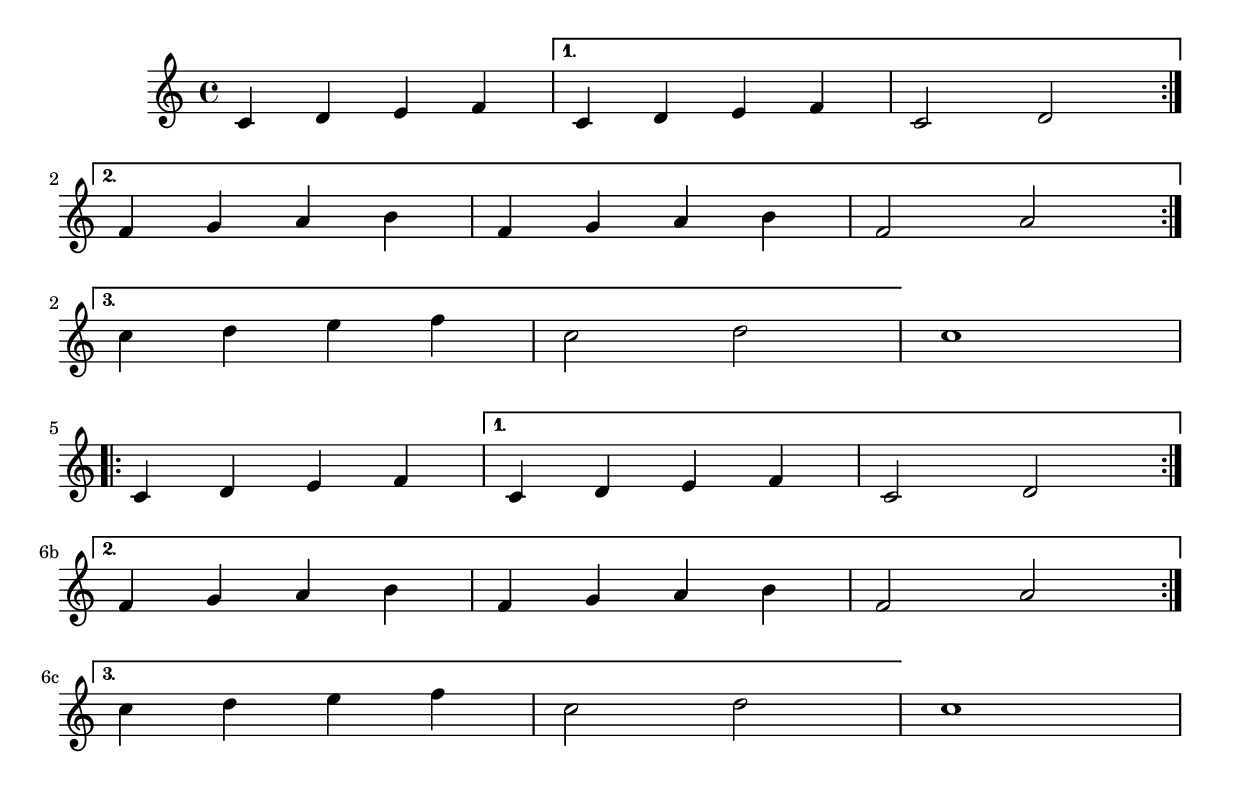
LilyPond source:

% DO NOT EDIT this file manually; it is automatically
% generated from Documentation/snippets/new
% Make any changes in Documentation/snippets/new/
% and then run scripts/auxiliar/makelsr.py
%
% This file is in the public domain.
%% Note: this file works from version 2.15.24
\version "2.15.24"

\header {
%% Translation of GIT committish: ea0b270e14781707ab52683acddf9302bbe337f3

  texidoces = "
Se pueden seleccionar dos métodos alternativos para la numeración de
compases, especiales para cuando hay repeticiones.

"
  doctitlees = "Numeración de compases alternativa"


%% Translation of GIT committish: fc1ca638e0b5f66858b9b7a073ceefc1eccb3ed2

  texidocde = "Zwei alternative Methoden können eingestellt werden,
  die die Taktnummerierung beeinflussen, insbesondere bei Wiederholungen."

  doctitlede = "Alternative Taktnummerierung"

%% Translation of GIT committish: af3df3b7c6e062635bdccb739be41962969806a0
  texidocfr = "
Deux méthodes alternatives vous permettent de gérer la numérotation ds
mesures en cas de reprises.

"
  doctitlefr = "Numérotation des mesures et alternatives"

  lsrtags = "editorial-annotations, staff-notation, tweaks-and-overrides"
  texidoc = "Two alternative methods for bar numbering can be set,
  especially for when using repeated music."
  doctitle = "Alternative bar numbering"
} % begin verbatim


\relative c'{
  \set Score.alternativeNumberingStyle = #'numbers
  \repeat volta 3 { c4 d e f | }
    \alternative {
      { c4 d e f | c2 d \break }
      { f4 g a b | f4 g a b | f2 a | \break }
      { c4 d e f | c2 d }
    }
  c1 \break
  \set Score.alternativeNumberingStyle = #'numbers-with-letters
  \repeat volta 3 { c,4 d e f | }
    \alternative {
      { c4 d e f | c2 d \break }
      { f4 g a b | f4 g a b | f2 a | \break }
      { c4 d e f | c2 d }
    }
  c1
}
